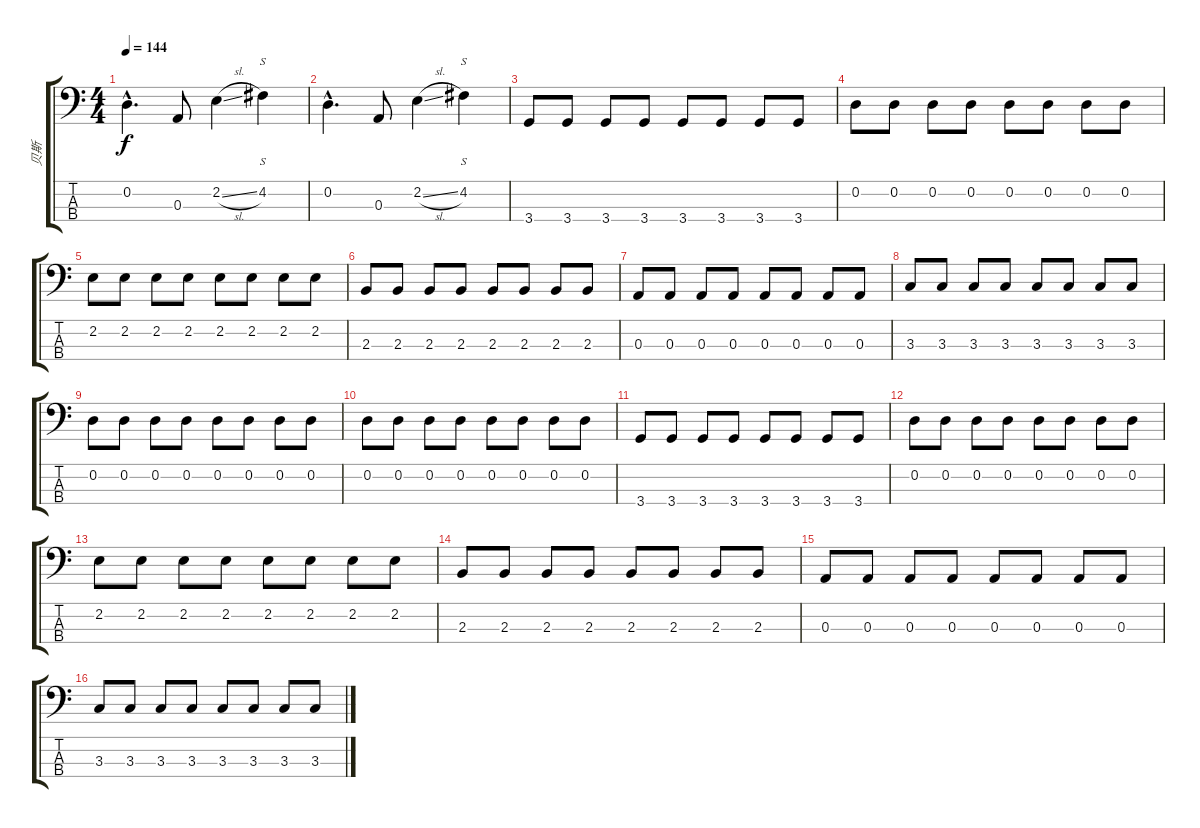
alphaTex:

\track ("贝斯" "贝斯") {instrument electricbassfinger}
\staff {score tabs}
\tuning (G2 D2 A1 E1) {hide}
\ts (4 4)
\tempo 144
\clef f4
\ks c
0.2{hac}.4{d dy f} 0.3.8 2.2{sl}.4 4.2.4{s} |
0.2{hac}.4{d} 0.3.8 2.2{sl}.4 4.2.4{s} |
3.4.8 3.4.8 3.4.8 3.4.8 3.4.8 3.4.8 3.4.8 3.4.8 |
0.2.8 0.2.8 0.2.8 0.2.8 0.2.8 0.2.8 0.2.8 0.2.8 |
2.2.8 2.2.8 2.2.8 2.2.8 2.2.8 2.2.8 2.2.8 2.2.8 |
2.3.8 2.3.8 2.3.8 2.3.8 2.3.8 2.3.8 2.3.8 2.3.8 |
0.3.8 0.3.8 0.3.8 0.3.8 0.3.8 0.3.8 0.3.8 0.3.8 |
3.3.8 3.3.8 3.3.8 3.3.8 3.3.8 3.3.8 3.3.8 3.3.8 |
0.2.8 0.2.8 0.2.8 0.2.8 0.2.8 0.2.8 0.2.8 0.2.8 |
0.2.8 0.2.8 0.2.8 0.2.8 0.2.8 0.2.8 0.2.8 0.2.8 |
3.4.8 3.4.8 3.4.8 3.4.8 3.4.8 3.4.8 3.4.8 3.4.8 |
0.2.8 0.2.8 0.2.8 0.2.8 0.2.8 0.2.8 0.2.8 0.2.8 |
2.2.8 2.2.8 2.2.8 2.2.8 2.2.8 2.2.8 2.2.8 2.2.8 |
2.3.8 2.3.8 2.3.8 2.3.8 2.3.8 2.3.8 2.3.8 2.3.8 |
0.3.8 0.3.8 0.3.8 0.3.8 0.3.8 0.3.8 0.3.8 0.3.8 |
3.3.8 3.3.8 3.3.8 3.3.8 3.3.8 3.3.8 3.3.8 3.3.8
